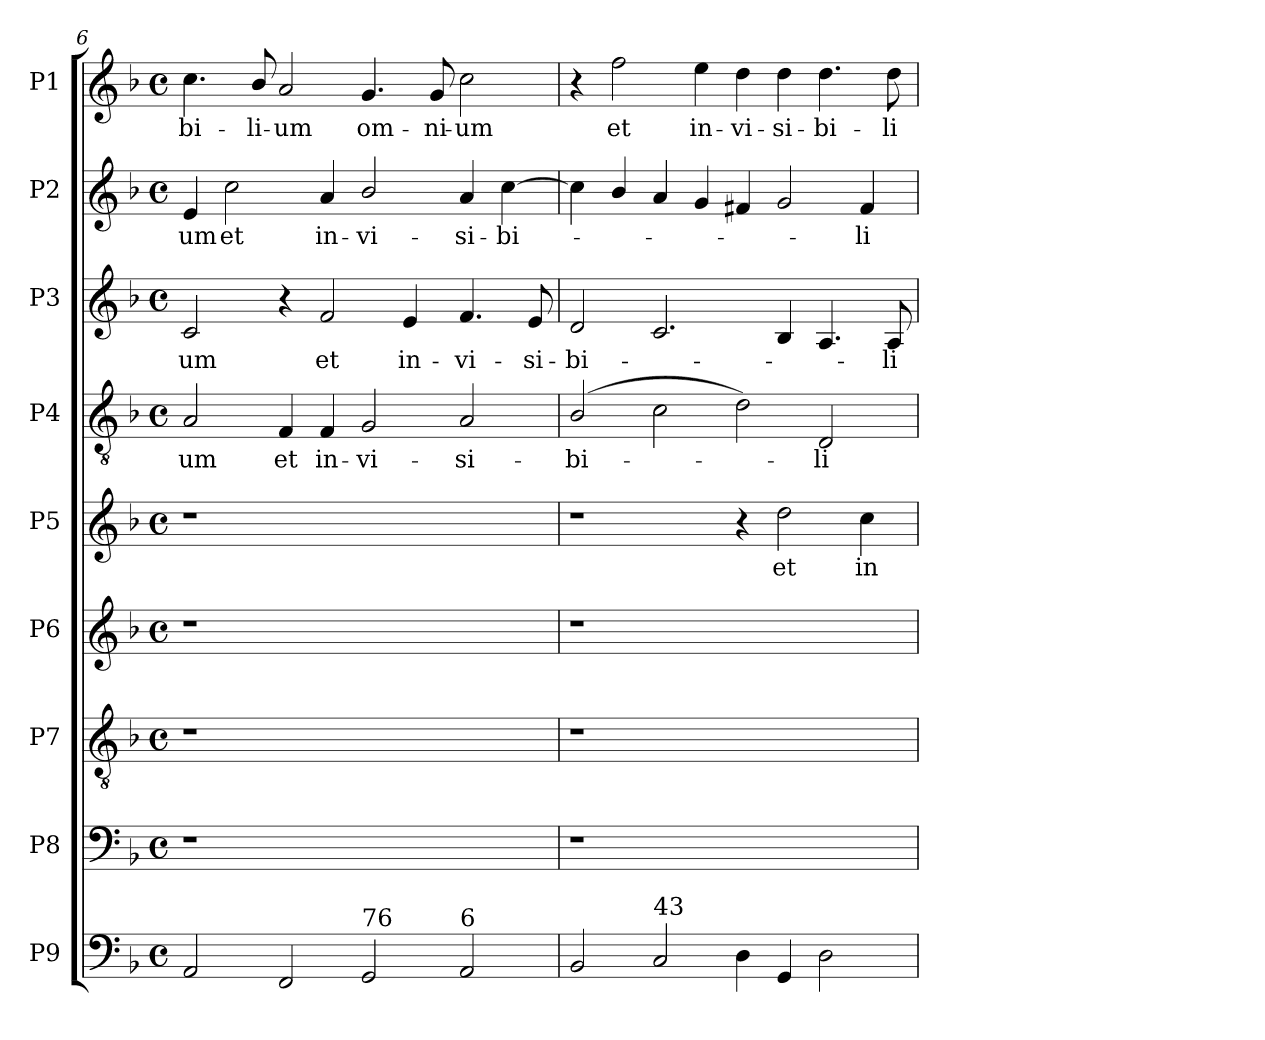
**kern	**kern	**kern	**kern	**kern	**text	**kern	**text	**kern	**text	**kern	**text	**kern	**text
*part9	*part8	*part7	*part6	*part5	*part5	*part4	*part4	*part3	*part3	*part2	*part2	*part1	*part1
*staff9	*staff8	*staff7	*staff6	*staff5	*staff5	*staff4	*staff4	*staff3	*staff3	*staff2	*staff2	*staff1	*staff1
*I"P9	*I"P8	*I"P7	*I"P6	*I"P5	*	*I"P4	*	*I"P3	*	*I"P2	*	*I"P1	*
*clefF4	*clefF4	*clefGv2	*clefG2	*clefG2	*	*clefGv2	*	*clefG2	*	*clefG2	*	*clefG2	*
*	*	*ITrd7c12	*	*	*	*ITrd7c12	*	*	*	*	*	*	*
*k[b-]	*k[b-]	*k[b-]	*k[b-]	*k[b-]	*	*k[b-]	*	*k[b-]	*	*k[b-]	*	*k[b-]	*
*F:	*F:	*F:	*F:	*F:	*	*F:	*	*F:	*	*F:	*	*F:	*
*M4/4	*M4/4	*M4/4	*M4/4	*M4/4	*	*M4/4	*	*M4/4	*	*M4/4	*	*M4/4	*
*met(c)	*met(c)	*met(c)	*met(c)	*met(c)	*	*met(c)	*	*met(c)	*	*met(c)	*	*met(c)	*
=6	=6	=6	=6	=6	=6	=6	=6	=6	=6	=6	=6	=6	=6
!	!LO:N:vis=1	!LO:N:vis=1	!LO:N:vis=1	!LO:N:vis=1	!	!	!	!	!	!	!	!	!
!	!	!	!	!	!	!	!LO:LY:b:color=#000000	!	!	!	!	!	!
!	!	!	!	!	!	!	!	!	!LO:LY:b:color=#000000	!	!	!	!
!	!	!	!	!	!	!	!	!	!	!	!LO:LY:b:color=#000000	!	!
!	!	!	!	!	!	!	!	!	!	!	!	!	!LO:LY:b:color=#000000
2AAi/	1r	1r	1r	1r	.	2AAi/	-um	2ci/	-um	4ei/	-um	4.cci\	-bi-
!	!	!	!	!	!	!	!	!	!	!	!LO:LY:b:color=#000000	!	!
.	.	.	.	.	.	.	.	.	.	2cci\	et	.	.
!	!	!	!	!	!	!	!	!	!	!	!	!	!LO:LY:b:color=#000000
.	.	.	.	.	.	.	.	.	.	.	.	8b-i/	-li-
!	!	!	!	!	!	!	!LO:LY:b:color=#000000	!	!	!	!	!	!
!	!	!	!	!	!	!	!	!	!	!	!	!	!LO:LY:b:color=#000000
2FFi/	.	.	.	.	.	4FFi/	et	4r	.	.	.	2ai/	-um
!	!	!	!	!	!	!	!LO:LY:b:color=#000000	!	!	!	!	!	!
!	!	!	!	!	!	!	!	!	!LO:LY:b:color=#000000	!	!	!	!
!	!	!	!	!	!	!	!	!	!	!	!LO:LY:b:color=#000000	!	!
.	.	.	.	.	.	4FFi/	in-	2fi/	et	4ai/	in-	.	.
!	!	!	!	!	!	!	!LO:LY:b:color=#000000	!	!	!	!	!	!
!	!	!	!	!	!	!	!	!	!	!	!LO:LY:b:color=#000000	!	!
!LO:TX:a:t=76	!	!	!	!	!	!	!	!	!	!	!	!	!
!	!	!	!	!	!	!	!	!	!	!	!	!	!LO:LY:b:color=#000000
2GGi/	1ryy	1ryy	1ryy	1ryy	.	2GGi/	-vi-	.	.	2b-i/	-vi-	4.gi/	om-
!	!	!	!	!	!	!	!	!	!LO:LY:b:color=#000000	!	!	!	!
.	.	.	.	.	.	.	.	4ei/	in-	.	.	.	.
!	!	!	!	!	!	!	!	!	!	!	!	!	!LO:LY:b:color=#000000
.	.	.	.	.	.	.	.	.	.	.	.	8gi/	-ni-
!	!	!	!	!	!	!	!LO:LY:b:color=#000000	!	!	!	!	!	!
!	!	!	!	!	!	!	!	!	!LO:LY:b:color=#000000	!	!	!	!
!	!	!	!	!	!	!	!	!	!	!	!LO:LY:b:color=#000000	!	!
!LO:TX:a:t=6	!	!	!	!	!	!	!	!	!	!	!	!	!
!	!	!	!	!	!	!	!	!	!	!	!	!	!LO:LY:b:color=#000000
2AAi/	.	.	.	.	.	2AAi/	-si-	4.fi/	-vi-	4ai/	-si-	2cci\	-um
!	!	!	!	!	!	!	!	!	!	!	!LO:LY:b:color=#000000	!	!
.	.	.	.	.	.	.	.	.	.	[4cci\	-bi-	.	.
!	!	!	!	!	!	!	!	!	!LO:LY:b:color=#000000	!	!	!	!
.	.	.	.	.	.	.	.	8ei/	-si-	.	.	.	.
!!LO:PB:g=z
=7	=7	=7	=7	=7	=7	=7	=7	=7	=7	=7	=7	=7	=7
!	!LO:N:vis=1	!LO:N:vis=1	!LO:N:vis=1	!	!	!	!	!	!	!	!	!	!
!	!	!	!	!	!	!	!LO:LY:b:color=#000000	!	!	!	!	!	!
!	!	!	!	!	!	!	!	!	!LO:LY:b:color=#000000	!	!	!	!
2BB-i/	1r	1r	1r	1r	.	(2BB-i/	-bi-	2di/	-bi-	4cci\]	.	4r	.
!	!	!	!	!	!	!	!	!	!	!	!	!	!LO:LY:b:color=#000000
.	.	.	.	.	.	.	.	.	.	4b-i/	.	2ffi\	et
!LO:TX:a:t=43	!	!	!	!	!	!	!	!	!	!	!	!	!
2Ci/	.	.	.	.	.	2Ci\	.	2.ci/	.	4ai/	.	.	.
!	!	!	!	!	!	!	!	!	!	!	!	!	!LO:LY:b:color=#000000
.	.	.	.	.	.	.	.	.	.	4gi/	.	4eei\	in-
!	!	!	!	!	!	!	!	!	!	!	!	!	!LO:LY:b:color=#000000
4Di\	1ryy	1ryy	1ryy	4r	.	2Di\)	.	.	.	4f#Xi/	.	4ddi\	-vi-
!	!	!	!	!	!LO:LY:b:color=#000000	!	!	!	!	!	!	!	!
!	!	!	!	!	!	!	!	!	!	!	!	!	!LO:LY:b:color=#000000
4GGi/	.	.	.	2ddi\	et	.	.	4B-i/	.	2gi/	.	4ddi\	-si-
!	!	!	!	!	!	!	!LO:LY:b:color=#000000	!	!	!	!	!	!
!	!	!	!	!	!	!	!	!	!	!	!	!	!LO:LY:b:color=#000000
2Di\	.	.	.	.	.	2DDi/	-li-	4.Ai/	.	.	.	4.ddi\	-bi-
!	!	!	!	!	!LO:LY:b:color=#000000	!	!	!	!	!	!	!	!
!	!	!	!	!	!	!	!	!	!	!	!LO:LY:b:color=#000000	!	!
.	.	.	.	4cci\	in	.	.	.	.	4f#i/	-li-	.	.
!	!	!	!	!	!	!	!	!	!LO:LY:b:color=#000000	!	!	!	!
!	!	!	!	!	!	!	!	!	!	!	!	!	!LO:LY:b:color=#000000
.	.	.	.	.	.	.	.	8Ai/	-li-	.	.	8ddi\	-li-
=	=	=	=	=	=	=	=	=	=	=	=	=	=
*-	*-	*-	*-	*-	*-	*-	*-	*-	*-	*-	*-	*-	*-
